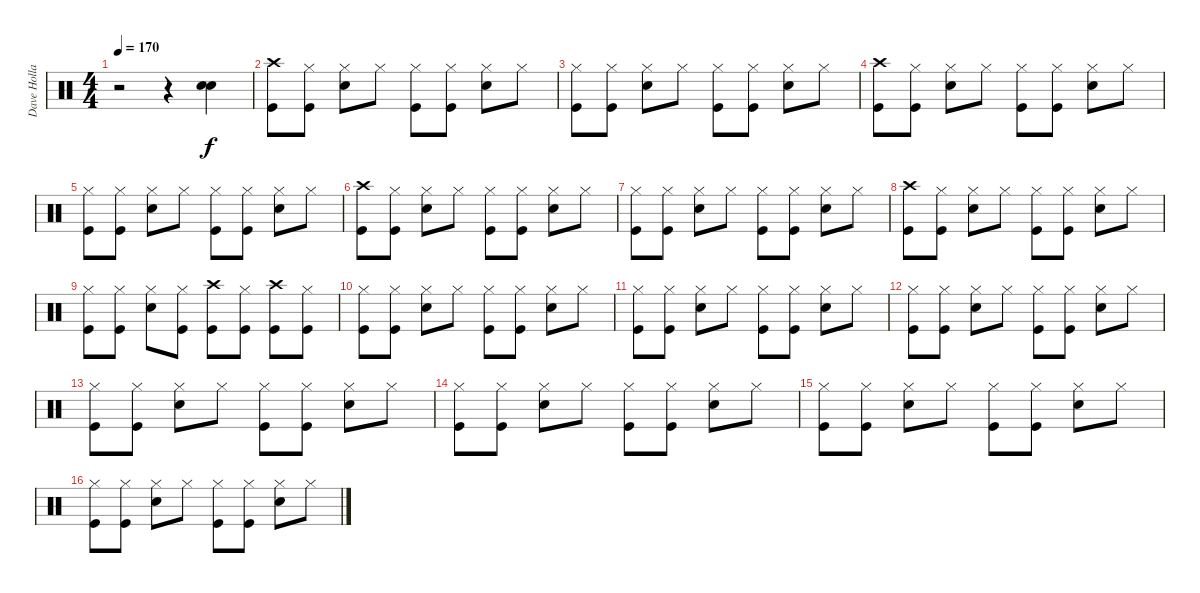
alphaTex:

\track ("Dave Holland (Drums)" "Dave Holla") {instrument percussion}
\staff {score}
\articulation defaults
\ts (4 4)
\tempo 170
\clef neutral
\ks c
r.2{dy f} r.4 ("Snare (hit) 2" "Snare (hit) 2").4 |
("Crash high (hit)" "Kick (hit)").8 ("Hi-Hat (closed)" "Kick (hit)").8 ("Hi-Hat (closed)" "Snare (hit) 2").8 "Hi-Hat (closed)".8 ("Hi-Hat (closed)" "Kick (hit)").8 ("Hi-Hat (closed)" "Kick (hit)").8 ("Hi-Hat (closed)" "Snare (hit) 2").8 "Hi-Hat (closed)".8 |
("Hi-Hat (closed)" "Kick (hit)").8 ("Hi-Hat (closed)" "Kick (hit)").8 ("Hi-Hat (closed)" "Snare (hit) 2").8 "Hi-Hat (closed)".8 ("Hi-Hat (closed)" "Kick (hit)").8 ("Hi-Hat (closed)" "Kick (hit)").8 ("Hi-Hat (closed)" "Snare (hit) 2").8 "Hi-Hat (closed)".8 |
("Crash high (hit)" "Kick (hit)").8 ("Hi-Hat (closed)" "Kick (hit)").8 ("Hi-Hat (closed)" "Snare (hit) 2").8 "Hi-Hat (closed)".8 ("Hi-Hat (closed)" "Kick (hit)").8 ("Hi-Hat (closed)" "Kick (hit)").8 ("Hi-Hat (closed)" "Snare (hit) 2").8 "Hi-Hat (closed)".8 |
("Hi-Hat (closed)" "Kick (hit)").8 ("Hi-Hat (closed)" "Kick (hit)").8 ("Hi-Hat (closed)" "Snare (hit) 2").8 "Hi-Hat (closed)".8 ("Hi-Hat (closed)" "Kick (hit)").8 ("Hi-Hat (closed)" "Kick (hit)").8 ("Hi-Hat (closed)" "Snare (hit) 2").8 "Hi-Hat (closed)".8 |
("Crash high (hit)" "Kick (hit)").8 ("Hi-Hat (closed)" "Kick (hit)").8 ("Hi-Hat (closed)" "Snare (hit) 2").8 "Hi-Hat (closed)".8 ("Hi-Hat (closed)" "Kick (hit)").8 ("Hi-Hat (closed)" "Kick (hit)").8 ("Hi-Hat (closed)" "Snare (hit) 2").8 "Hi-Hat (closed)".8 |
("Hi-Hat (closed)" "Kick (hit)").8 ("Hi-Hat (closed)" "Kick (hit)").8 ("Hi-Hat (closed)" "Snare (hit) 2").8 "Hi-Hat (closed)".8 ("Hi-Hat (closed)" "Kick (hit)").8 ("Hi-Hat (closed)" "Kick (hit)").8 ("Hi-Hat (closed)" "Snare (hit) 2").8 "Hi-Hat (closed)".8 |
("Crash high (hit)" "Kick (hit)").8 ("Hi-Hat (closed)" "Kick (hit)").8 ("Hi-Hat (closed)" "Snare (hit) 2").8 "Hi-Hat (closed)".8 ("Hi-Hat (closed)" "Kick (hit)").8 ("Hi-Hat (closed)" "Kick (hit)").8 ("Hi-Hat (closed)" "Snare (hit) 2").8 "Hi-Hat (closed)".8 |
("Hi-Hat (closed)" "Kick (hit)").8 ("Hi-Hat (closed)" "Kick (hit)").8 ("Hi-Hat (closed)" "Snare (hit) 2").8 ("Hi-Hat (closed)" "Kick (hit)").8 ("Crash high (hit)" "Kick (hit)").8 ("Hi-Hat (closed)" "Kick (hit)").8 ("Crash high (hit)" "Kick (hit)").8 ("Hi-Hat (closed)" "Kick (hit)").8 |
("Hi-Hat (closed)" "Kick (hit)").8 ("Hi-Hat (closed)" "Kick (hit)").8 ("Hi-Hat (closed)" "Snare (hit) 2").8 "Hi-Hat (closed)".8 ("Hi-Hat (closed)" "Kick (hit)").8 ("Hi-Hat (closed)" "Kick (hit)").8 ("Hi-Hat (closed)" "Snare (hit) 2").8 "Hi-Hat (closed)".8 |
("Hi-Hat (closed)" "Kick (hit)").8 ("Hi-Hat (closed)" "Kick (hit)").8 ("Hi-Hat (closed)" "Snare (hit) 2").8 "Hi-Hat (closed)".8 ("Hi-Hat (closed)" "Kick (hit)").8 ("Hi-Hat (closed)" "Kick (hit)").8 ("Hi-Hat (closed)" "Snare (hit) 2").8 "Hi-Hat (closed)".8 |
("Hi-Hat (closed)" "Kick (hit)").8 ("Hi-Hat (closed)" "Kick (hit)").8 ("Hi-Hat (closed)" "Snare (hit) 2").8 "Hi-Hat (closed)".8 ("Hi-Hat (closed)" "Kick (hit)").8 ("Hi-Hat (closed)" "Kick (hit)").8 ("Hi-Hat (closed)" "Snare (hit) 2").8 "Hi-Hat (closed)".8 |
("Hi-Hat (closed)" "Kick (hit)").8 ("Hi-Hat (closed)" "Kick (hit)").8 ("Hi-Hat (closed)" "Snare (hit) 2").8 "Hi-Hat (closed)".8 ("Hi-Hat (closed)" "Kick (hit)").8 ("Hi-Hat (closed)" "Kick (hit)").8 ("Hi-Hat (closed)" "Snare (hit) 2").8 "Hi-Hat (closed)".8 |
("Hi-Hat (closed)" "Kick (hit)").8 ("Hi-Hat (closed)" "Kick (hit)").8 ("Hi-Hat (closed)" "Snare (hit) 2").8 "Hi-Hat (closed)".8 ("Hi-Hat (closed)" "Kick (hit)").8 ("Hi-Hat (closed)" "Kick (hit)").8 ("Hi-Hat (closed)" "Snare (hit) 2").8 "Hi-Hat (closed)".8 |
("Hi-Hat (closed)" "Kick (hit)").8 ("Hi-Hat (closed)" "Kick (hit)").8 ("Hi-Hat (closed)" "Snare (hit) 2").8 "Hi-Hat (closed)".8 ("Hi-Hat (closed)" "Kick (hit)").8 ("Hi-Hat (closed)" "Kick (hit)").8 ("Hi-Hat (closed)" "Snare (hit) 2").8 "Hi-Hat (closed)".8 |
("Hi-Hat (closed)" "Kick (hit)").8 ("Hi-Hat (closed)" "Kick (hit)").8 ("Hi-Hat (closed)" "Snare (hit) 2").8 "Hi-Hat (closed)".8 ("Hi-Hat (closed)" "Kick (hit)").8 ("Hi-Hat (closed)" "Kick (hit)").8 ("Hi-Hat (closed)" "Snare (hit) 2").8 "Hi-Hat (closed)".8
